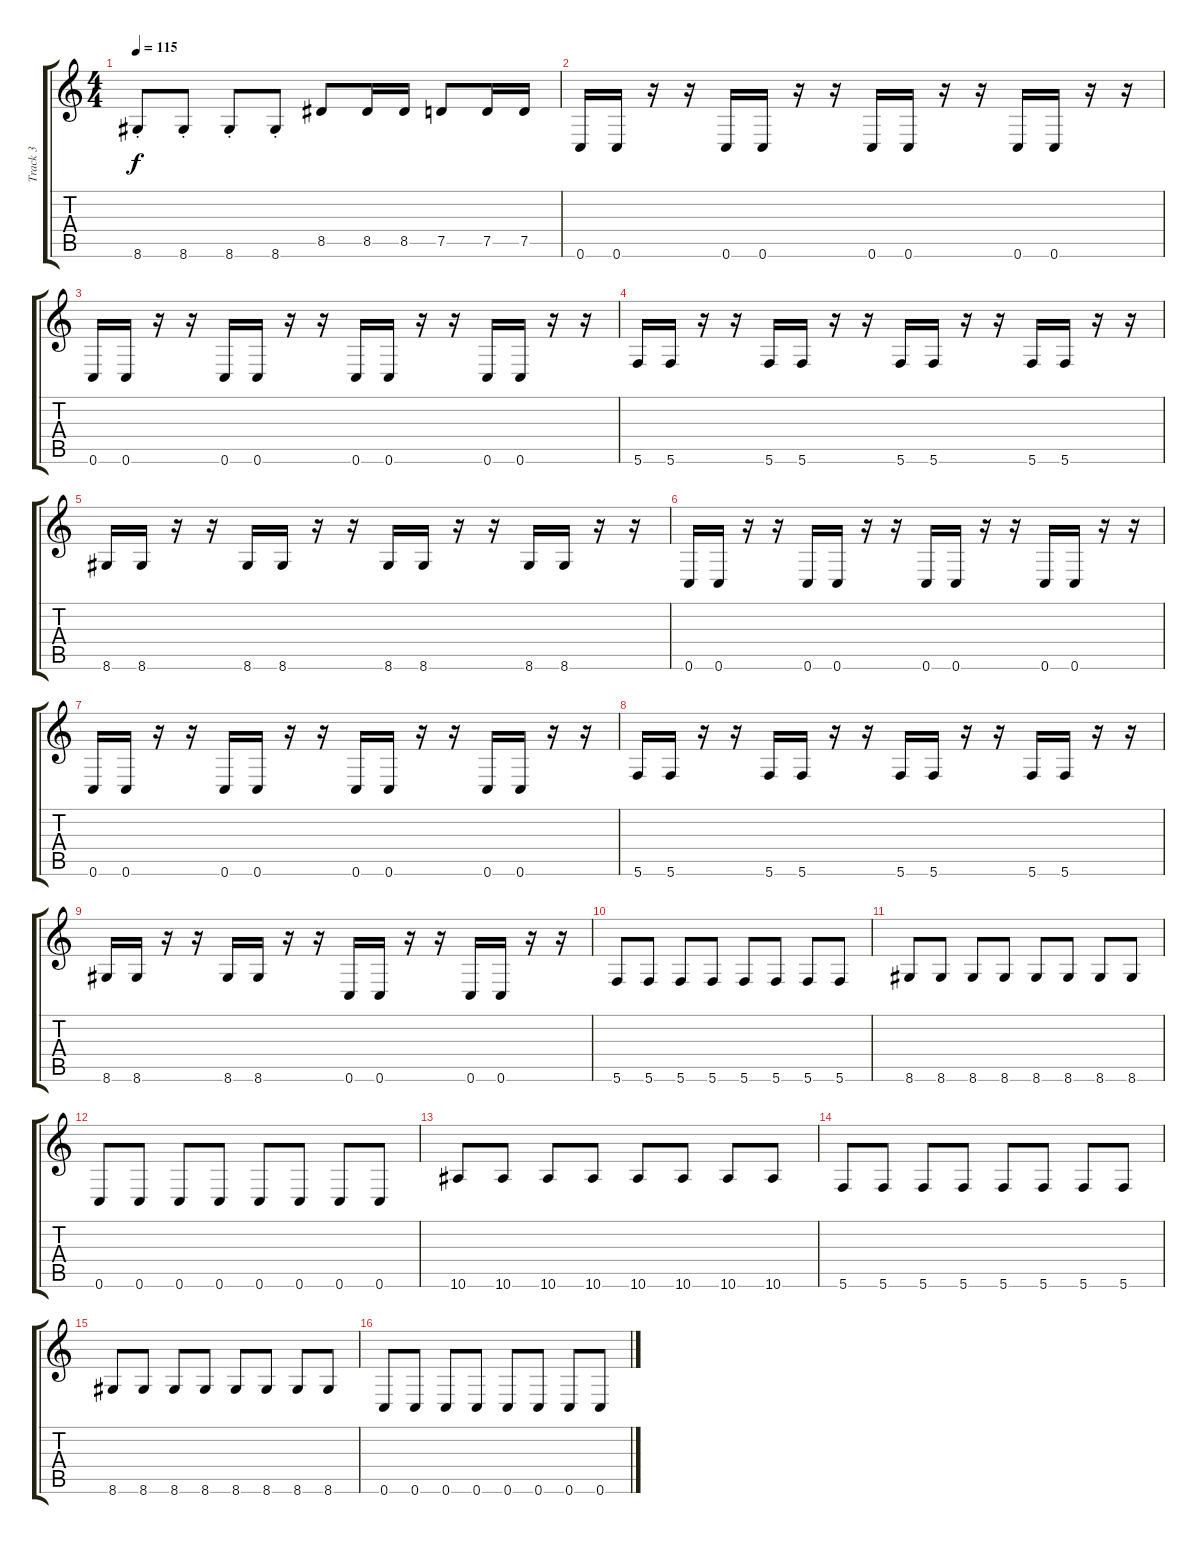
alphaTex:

\track ("Track 3" "Track 3") {instrument electricbasspick}
\staff {score tabs}
\tuning (D4 A3 F3 C3 G2 C2) {hide}
\ts (4 4)
\tempo 115
\clef g2
\ks c
8.6{st}.8{dy f} 8.6{st}.8 8.6{st}.8 8.6{st}.8 8.5.8 8.5.16 8.5.16 7.5.8 7.5.16 7.5.16 |
0.6.16 0.6.16 r.16 r.16 0.6.16 0.6.16 r.16 r.16 0.6.16 0.6.16 r.16 r.16 0.6.16 0.6.16 r.16 r.16 |
0.6.16 0.6.16 r.16 r.16 0.6.16 0.6.16 r.16 r.16 0.6.16 0.6.16 r.16 r.16 0.6.16 0.6.16 r.16 r.16 |
5.6.16 5.6.16 r.16 r.16 5.6.16 5.6.16 r.16 r.16 5.6.16 5.6.16 r.16 r.16 5.6.16 5.6.16 r.16 r.16 |
8.6.16 8.6.16 r.16 r.16 8.6.16 8.6.16 r.16 r.16 8.6.16 8.6.16 r.16 r.16 8.6.16 8.6.16 r.16 r.16 |
0.6.16 0.6.16 r.16 r.16 0.6.16 0.6.16 r.16 r.16 0.6.16 0.6.16 r.16 r.16 0.6.16 0.6.16 r.16 r.16 |
0.6.16 0.6.16 r.16 r.16 0.6.16 0.6.16 r.16 r.16 0.6.16 0.6.16 r.16 r.16 0.6.16 0.6.16 r.16 r.16 |
5.6.16 5.6.16 r.16 r.16 5.6.16 5.6.16 r.16 r.16 5.6.16 5.6.16 r.16 r.16 5.6.16 5.6.16 r.16 r.16 |
8.6.16 8.6.16 r.16 r.16 8.6.16 8.6.16 r.16 r.16 0.6.16 0.6.16 r.16 r.16 0.6.16 0.6.16 r.16 r.16 |
5.6.8 5.6.8 5.6.8 5.6.8 5.6.8 5.6.8 5.6.8 5.6.8 |
8.6.8 8.6.8 8.6.8 8.6.8 8.6.8 8.6.8 8.6.8 8.6.8 |
0.6.8 0.6.8 0.6.8 0.6.8 0.6.8 0.6.8 0.6.8 0.6.8 |
10.6.8 10.6.8 10.6.8 10.6.8 10.6.8 10.6.8 10.6.8 10.6.8 |
5.6.8 5.6.8 5.6.8 5.6.8 5.6.8 5.6.8 5.6.8 5.6.8 |
8.6.8 8.6.8 8.6.8 8.6.8 8.6.8 8.6.8 8.6.8 8.6.8 |
0.6.8 0.6.8 0.6.8 0.6.8 0.6.8 0.6.8 0.6.8 0.6.8
